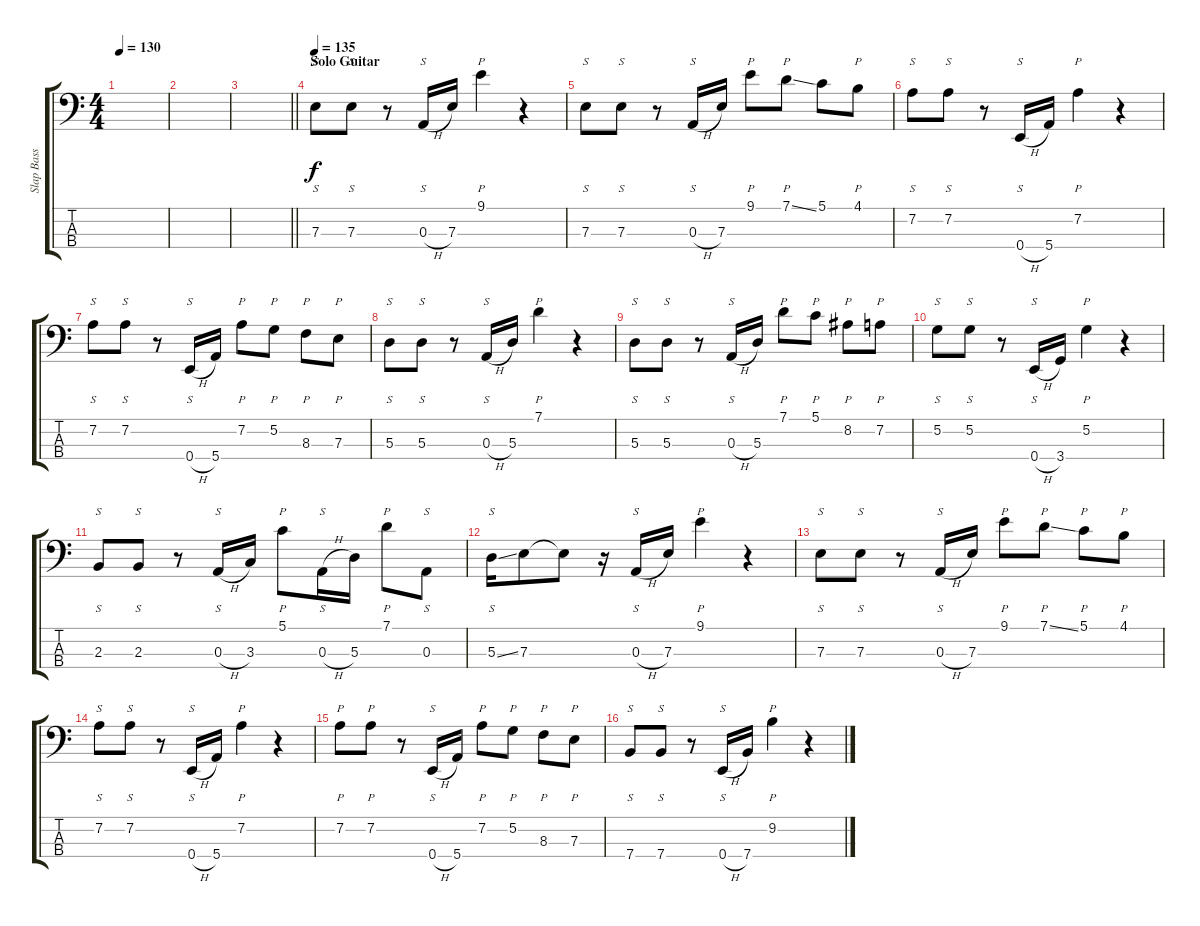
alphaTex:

\track ("Slap Bass" "Slap Bass") {instrument slapbass1}
\staff {score tabs}
\tuning (G2 D2 A1 E1) {hide}
\ts (4 4)
\tempo 130
\clef f4
\ks c
|
|
\barLineRight lightlight
|
\section ("" "Solo Guitar")
\tempo 135
7.3.8{s} 7.3.8{s} r.8 0.3{h}.16{s} 7.3.16 9.1.4{p} r.4 |
7.3.8{s} 7.3.8{s} r.8 0.3{h}.16{s} 7.3.16 9.1.8{p} 7.1{ss}.8{p} 5.1.8 4.1.8{p} |
7.2.8{s} 7.2.8{s} r.8 0.4{h}.16{s} 5.4.16 7.2.4{p} r.4 |
7.2.8{s} 7.2.8{s} r.8 0.4{h}.16{s} 5.4.16 7.2.8{p} 5.2.8{p} 8.3.8{p} 7.3.8{p} |
5.3.8{s} 5.3.8{s} r.8 0.3{h}.16{s} 5.3.16 7.1.4{p} r.4 |
5.3.8{s} 5.3.8{s} r.8 0.3{h}.16{s} 5.3.16 7.1.8{p} 5.1.8{p} 8.2.8{p} 7.2.8{p} |
5.2.8{s} 5.2.8{s} r.8 0.4{h}.16{s} 3.4.16 5.2.4{p} r.4 |
2.3.8{s} 2.3.8{s} r.8 0.3{h}.16{s} 3.3.16 5.1.8{p} 0.3{h}.16{s} 5.3.16 7.1.8{p} 0.3.8{s} |
5.3{ss}.16{s} 7.3.8 7.3{t}.8 r.16 0.3{h}.16{s} 7.3.16 9.1.4{p} r.4 |
7.3.8{s} 7.3.8{s} r.8 0.3{h}.16{s} 7.3.16 9.1.8{p} 7.1{ss}.8{p} 5.1.8{p} 4.1.8{p} |
7.2.8{s} 7.2.8{s} r.8 0.4{h}.16{s} 5.4.16 7.2.4{p} r.4 |
7.2.8{p} 7.2.8{p} r.8 0.4{h}.16{s} 5.4.16 7.2.8{p} 5.2.8{p} 8.3.8{p} 7.3.8{p} |
7.4.8{s} 7.4.8{s} r.8 0.4{h}.16{s} 7.4.16 9.2.4{p} r.4
